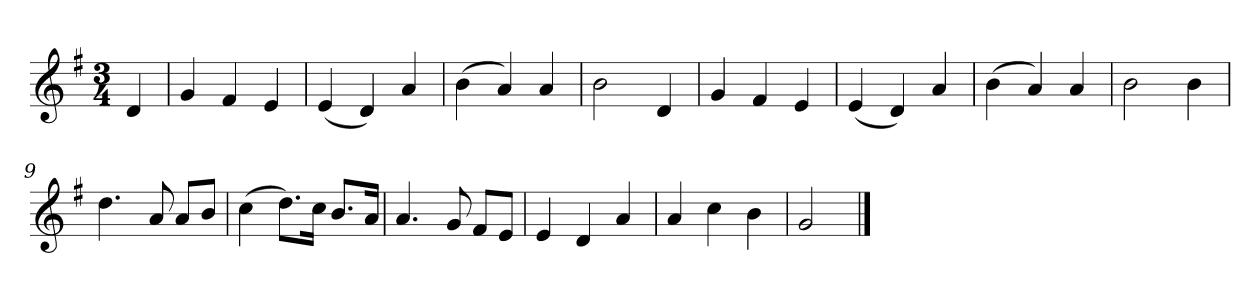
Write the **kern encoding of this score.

**kern
*part1
*staff1
*k[f#]
*M3/4
*MM120
=
4d
=1
4g
4f#
4e
=2
(4e
4d)
4a
=3
(4b
4a)
4a
=4
2b
4d
=5
4g
4f#
4e
=6
(4e
4d)
4a
=7
(4b
4a)
4a
=8
2b
4b
=9
4.dd
8a
8aL
8bJ
=10
(4cc
8.ddL)
16ccJk
8.bL
16aJk
=11
4.a
8g
8f#L
8eJ
=12
4e
4d
4a
=13
4a
4cc
4b
=14
2g
==
*-
